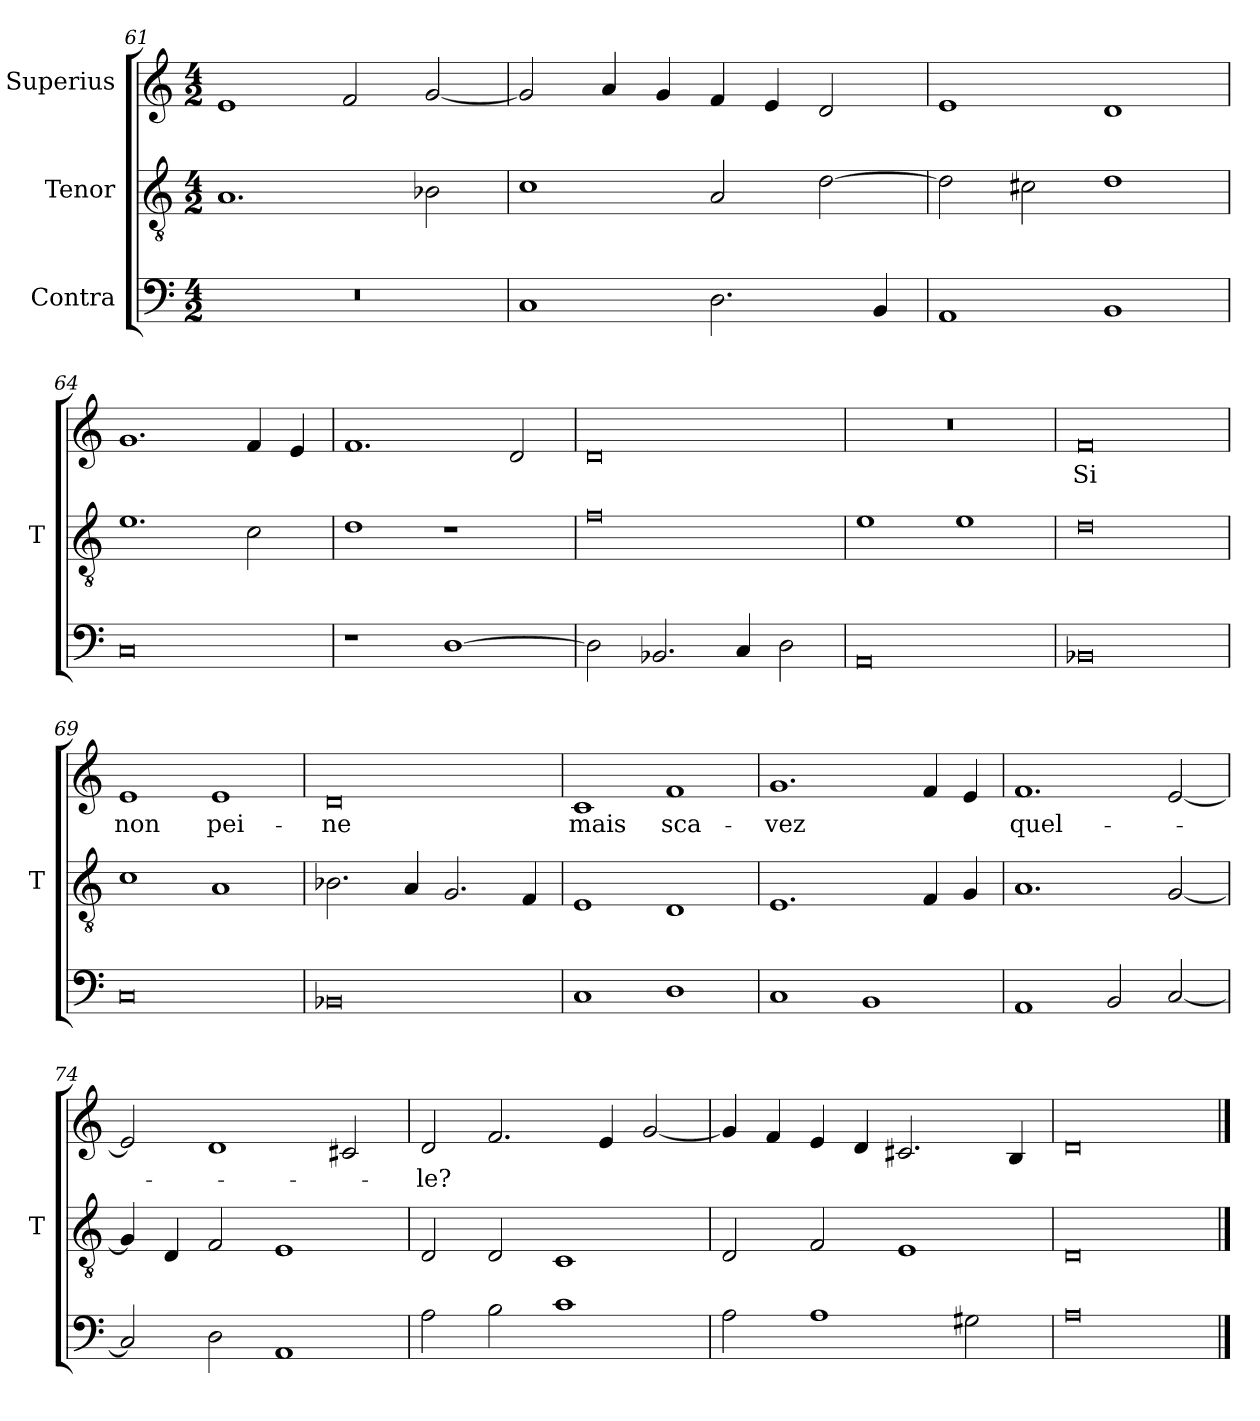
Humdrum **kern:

**kern	**kern	**kern	**text
*part3	*part2	*part1	*part1
*staff3	*staff2	*staff1	*staff1
*I"Contra	*I"Tenor	*I"Superius	*
*	*I'T	*	*
*clefF4	*clefGv2	*clefG2	*
*M4/2	*M4/2	*M4/2	*
=61	=61	=61	=61
0r	1.A	1e	.
.	.	2f	.
.	2B-X	[2g	.
=62	=62	=62	=62
1C	1c	2g]	.
.	.	4a	.
.	.	4g	.
2.D	2A	4f	.
.	.	4e	.
.	[2d	2d	.
4BB	.	.	.
=63	=63	=63	=63
1AA	2d]	1e	.
.	2c#X	.	.
1BB	1d	1d	.
=64	=64	=64	=64
0C	1.e	1.g	.
.	2c	4f	.
.	.	4e	.
=65	=65	=65	=65
1r	1d	1.f	.
[1D	1r	.	.
.	.	2d	.
=66	=66	=66	=66
2D]	0f	0d	.
2.BB-X	.	.	.
4C	.	.	.
2D	.	.	.
=67	=67	=67	=67
0AA	1e	0r	.
.	1e	.	.
=68	=68	=68	=68
0BB-X	0d	0f	-Si
=69	=69	=69	=69
0C	1c	1e	-non
.	1A	1e	pei-
=70	=70	=70	=70
0BB-X	2.B-X	0d	-ne
.	4A	.	.
.	2.G	.	.
.	4F	.	.
=71	=71	=71	=71
1C	1E	1c	-mais
1D	1D	1f	sca-
=72	=72	=72	=72
1C	1.E	1.g	-vez
1BB	.	.	.
.	4F	4f	.
.	4G	4e	.
=73	=73	=73	=73
1AA	1.A	1.f	quel-
2BB	.	.	.
[2C	[2G	[2e	.
=74	=74	=74	=74
2C]	4G]	2e]	.
.	4D	.	.
2D	2F	1d	.
1AA	1E	.	.
.	.	2c#X	.
=75	=75	=75	=75
2A	2D	2d	-le?
2B	2D	2.f	.
1c	1C	.	.
.	.	4e	.
.	.	[2g	.
=76	=76	=76	=76
2A	2D	4g]	.
.	.	4f	.
1A	2F	4e	.
.	.	4d	.
.	1E	2.c#X	.
2G#X	.	.	.
.	.	4B	.
=77	=77	=77	=77
0A	0D	0d	.
==	==	==	==
*-	*-	*-	*-
